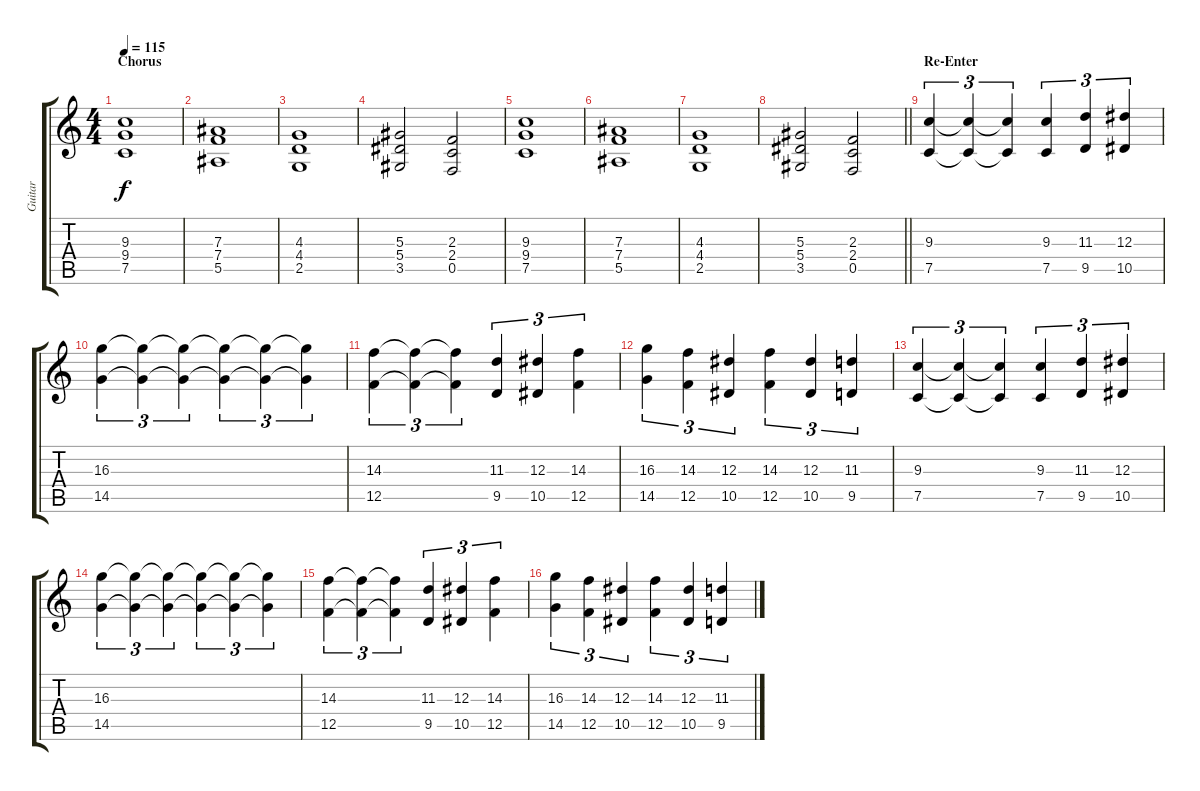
\track ("Guitar " "Guitar ") {instrument distortionguitar}
\staff {score tabs}
\tuning (C4 G3 Eb3 Bb2 F2 C2) {hide}
\ts (4 4)
\section ("" "Chorus")
\tempo 115
\clef g2
\ks c
(9.3 9.4 7.5).1{dy f} |
(7.3 7.4 5.5).1 |
(4.3 4.4 2.5).1 |
(5.3 5.4 3.5).2 (2.3 2.4 0.5).2 |
(9.3 9.4 7.5).1 |
(7.3 7.4 5.5).1 |
(4.3 4.4 2.5).1 |
\barLineRight lightlight
(5.3 5.4 3.5).2 (2.3 2.4 0.5).2 |
\section ("" "Re-Enter")
(9.3 7.5).4{tu (3 2)} (9.3{t} 7.5{t}).4{tu (3 2)} (9.3{t} 7.5{t}).4{tu (3 2)} (9.3 7.5).4{tu (3 2)} (11.3 9.5).4{tu (3 2)} (12.3 10.5).4{tu (3 2)} |
(16.3 14.5).4{tu (3 2)} (16.3{t} 14.5{t}).4{tu (3 2)} (16.3{t} 14.5{t}).4{tu (3 2)} (16.3{t} 14.5{t}).4{tu (3 2)} (16.3{t} 14.5{t}).4{tu (3 2)} (16.3{t} 14.5{t}).4{tu (3 2)} |
(14.3 12.5).4{tu (3 2)} (14.3{t} 12.5{t}).4{tu (3 2)} (14.3{t} 12.5{t}).4{tu (3 2)} (11.3 9.5).4{tu (3 2)} (12.3 10.5).4{tu (3 2)} (14.3 12.5).4{tu (3 2)} |
(16.3 14.5).4{tu (3 2)} (14.3 12.5).4{tu (3 2)} (12.3 10.5).4{tu (3 2)} (14.3 12.5).4{tu (3 2)} (12.3 10.5).4{tu (3 2)} (11.3 9.5).4{tu (3 2)} |
(9.3 7.5).4{tu (3 2)} (9.3{t} 7.5{t}).4{tu (3 2)} (9.3{t} 7.5{t}).4{tu (3 2)} (9.3 7.5).4{tu (3 2)} (11.3 9.5).4{tu (3 2)} (12.3 10.5).4{tu (3 2)} |
(16.3 14.5).4{tu (3 2)} (16.3{t} 14.5{t}).4{tu (3 2)} (16.3{t} 14.5{t}).4{tu (3 2)} (16.3{t} 14.5{t}).4{tu (3 2)} (16.3{t} 14.5{t}).4{tu (3 2)} (16.3{t} 14.5{t}).4{tu (3 2)} |
(14.3 12.5).4{tu (3 2)} (14.3{t} 12.5{t}).4{tu (3 2)} (14.3{t} 12.5{t}).4{tu (3 2)} (11.3 9.5).4{tu (3 2)} (12.3 10.5).4{tu (3 2)} (14.3 12.5).4{tu (3 2)} |
(16.3 14.5).4{tu (3 2)} (14.3 12.5).4{tu (3 2)} (12.3 10.5).4{tu (3 2)} (14.3 12.5).4{tu (3 2)} (12.3 10.5).4{tu (3 2)} (11.3 9.5).4{tu (3 2)}
